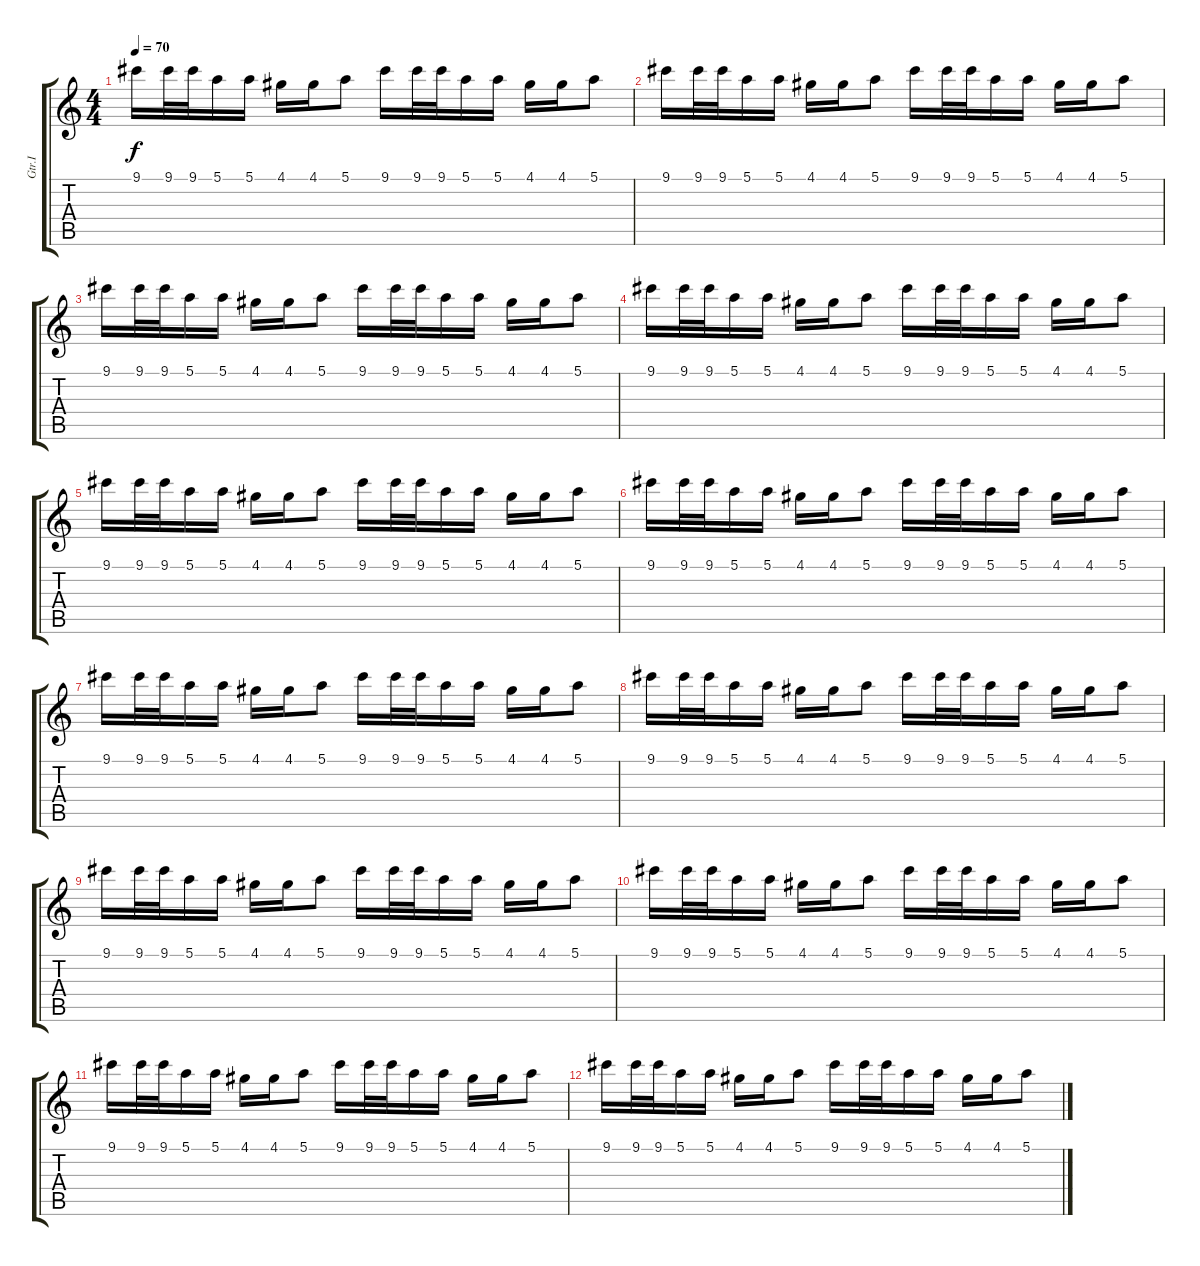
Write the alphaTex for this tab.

\track ("Gtr.I" "Gtr.I") {instrument overdrivenguitar}
\staff {score tabs}
\tuning (E4 B3 G3 D3 A2 E2) {hide}
\ts (4 4)
\tempo 70
\clef g2
\ks c
9.1.16{dy f instrument overdrivenguitar} 9.1.32 9.1.32 5.1.16 5.1.16 4.1.16 4.1.16 5.1.8 9.1.16 9.1.32 9.1.32 5.1.16 5.1.16 4.1.16 4.1.16 5.1.8 |
9.1.16 9.1.32 9.1.32 5.1.16 5.1.16 4.1.16 4.1.16 5.1.8 9.1.16 9.1.32 9.1.32 5.1.16 5.1.16 4.1.16 4.1.16 5.1.8 |
9.1.16 9.1.32 9.1.32 5.1.16 5.1.16 4.1.16 4.1.16 5.1.8 9.1.16 9.1.32 9.1.32 5.1.16 5.1.16 4.1.16 4.1.16 5.1.8 |
9.1.16 9.1.32 9.1.32 5.1.16 5.1.16 4.1.16 4.1.16 5.1.8 9.1.16 9.1.32 9.1.32 5.1.16 5.1.16 4.1.16 4.1.16 5.1.8 |
9.1.16 9.1.32 9.1.32 5.1.16 5.1.16 4.1.16 4.1.16 5.1.8 9.1.16 9.1.32 9.1.32 5.1.16 5.1.16 4.1.16 4.1.16 5.1.8 |
9.1.16 9.1.32 9.1.32 5.1.16 5.1.16 4.1.16 4.1.16 5.1.8 9.1.16 9.1.32 9.1.32 5.1.16 5.1.16 4.1.16 4.1.16 5.1.8 |
9.1.16 9.1.32 9.1.32 5.1.16 5.1.16 4.1.16 4.1.16 5.1.8 9.1.16 9.1.32 9.1.32 5.1.16 5.1.16 4.1.16 4.1.16 5.1.8 |
9.1.16 9.1.32 9.1.32 5.1.16 5.1.16 4.1.16 4.1.16 5.1.8 9.1.16 9.1.32 9.1.32 5.1.16 5.1.16 4.1.16 4.1.16 5.1.8 |
9.1.16 9.1.32 9.1.32 5.1.16 5.1.16 4.1.16 4.1.16 5.1.8 9.1.16 9.1.32 9.1.32 5.1.16 5.1.16 4.1.16 4.1.16 5.1.8 |
9.1.16 9.1.32 9.1.32 5.1.16 5.1.16 4.1.16 4.1.16 5.1.8 9.1.16 9.1.32 9.1.32 5.1.16 5.1.16 4.1.16 4.1.16 5.1.8 |
9.1.16 9.1.32 9.1.32 5.1.16 5.1.16 4.1.16 4.1.16 5.1.8 9.1.16 9.1.32 9.1.32 5.1.16 5.1.16 4.1.16 4.1.16 5.1.8 |
9.1.16 9.1.32 9.1.32 5.1.16 5.1.16 4.1.16 4.1.16 5.1.8 9.1.16 9.1.32 9.1.32 5.1.16 5.1.16 4.1.16 4.1.16 5.1.8
